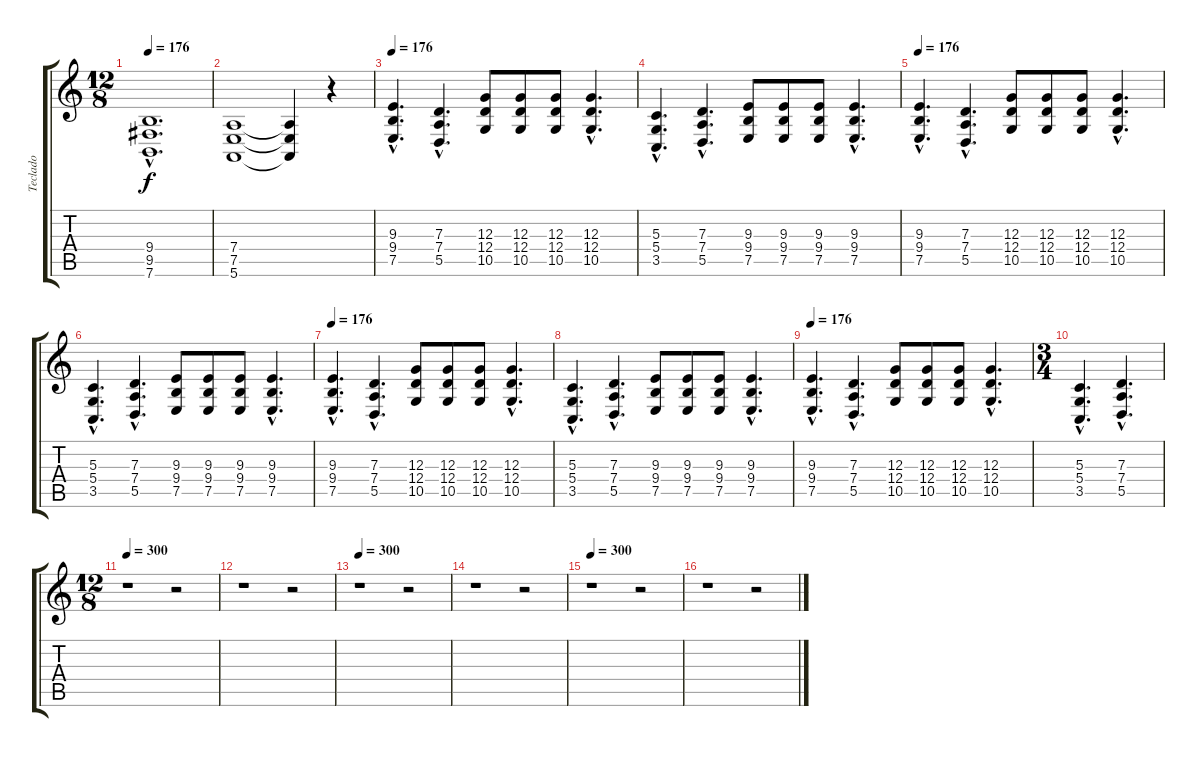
\track ("Teclado " "Teclado ") {instrument choiraahs}
\staff {score tabs}
\tuning (E4 B3 G3 D3 A2 E2) {hide}
\ts (12 8)
\tempo 176
\clef g2
\ks c
(9.4{hac} 9.5{hac} 7.6{hac}).1{d dy f} |
(7.4 7.5 5.6).1 (7.4{t} 7.5{t} 5.6{t}).4 r.4 |
\tempo 176
(9.3{hac} 9.4{hac} 7.5{hac}).4{d} (7.3{hac} 7.4{hac} 5.5{hac}).4{d} (12.3 12.4 10.5).8 (12.3 12.4 10.5).8 (12.3 12.4 10.5).8 (12.3{hac} 12.4{hac} 10.5{hac}).4{d} |
(5.3{hac} 5.4{hac} 3.5{hac}).4{d} (7.3{hac} 7.4{hac} 5.5{hac}).4{d} (9.3 9.4 7.5).8 (9.3 9.4 7.5).8 (9.3 9.4 7.5).8 (9.3{hac} 9.4{hac} 7.5{hac}).4{d} |
\tempo 176
(9.3{hac} 9.4{hac} 7.5{hac}).4{d} (7.3{hac} 7.4{hac} 5.5{hac}).4{d} (12.3 12.4 10.5).8 (12.3 12.4 10.5).8 (12.3 12.4 10.5).8 (12.3{hac} 12.4{hac} 10.5{hac}).4{d} |
(5.3{hac} 5.4{hac} 3.5{hac}).4{d} (7.3{hac} 7.4{hac} 5.5{hac}).4{d} (9.3 9.4 7.5).8 (9.3 9.4 7.5).8 (9.3 9.4 7.5).8 (9.3{hac} 9.4{hac} 7.5{hac}).4{d} |
\tempo 176
(9.3{hac} 9.4{hac} 7.5{hac}).4{d} (7.3{hac} 7.4{hac} 5.5{hac}).4{d} (12.3 12.4 10.5).8 (12.3 12.4 10.5).8 (12.3 12.4 10.5).8 (12.3{hac} 12.4{hac} 10.5{hac}).4{d} |
(5.3{hac} 5.4{hac} 3.5{hac}).4{d} (7.3{hac} 7.4{hac} 5.5{hac}).4{d} (9.3 9.4 7.5).8 (9.3 9.4 7.5).8 (9.3 9.4 7.5).8 (9.3{hac} 9.4{hac} 7.5{hac}).4{d} |
\tempo 176
(9.3{hac} 9.4{hac} 7.5{hac}).4{d} (7.3{hac} 7.4{hac} 5.5{hac}).4{d} (12.3 12.4 10.5).8 (12.3 12.4 10.5).8 (12.3 12.4 10.5).8 (12.3{hac} 12.4{hac} 10.5{hac}).4{d} |
\ts (3 4)
(5.3{hac} 5.4{hac} 3.5{hac}).4{d} (7.3{hac} 7.4{hac} 5.5{hac}).4{d} |
\ts (12 8)
\tempo 300
r.1 r.2 |
r.1 r.2 |
\tempo 300
r.1 r.2 |
r.1 r.2 |
\tempo 300
r.1 r.2 |
r.1 r.2
